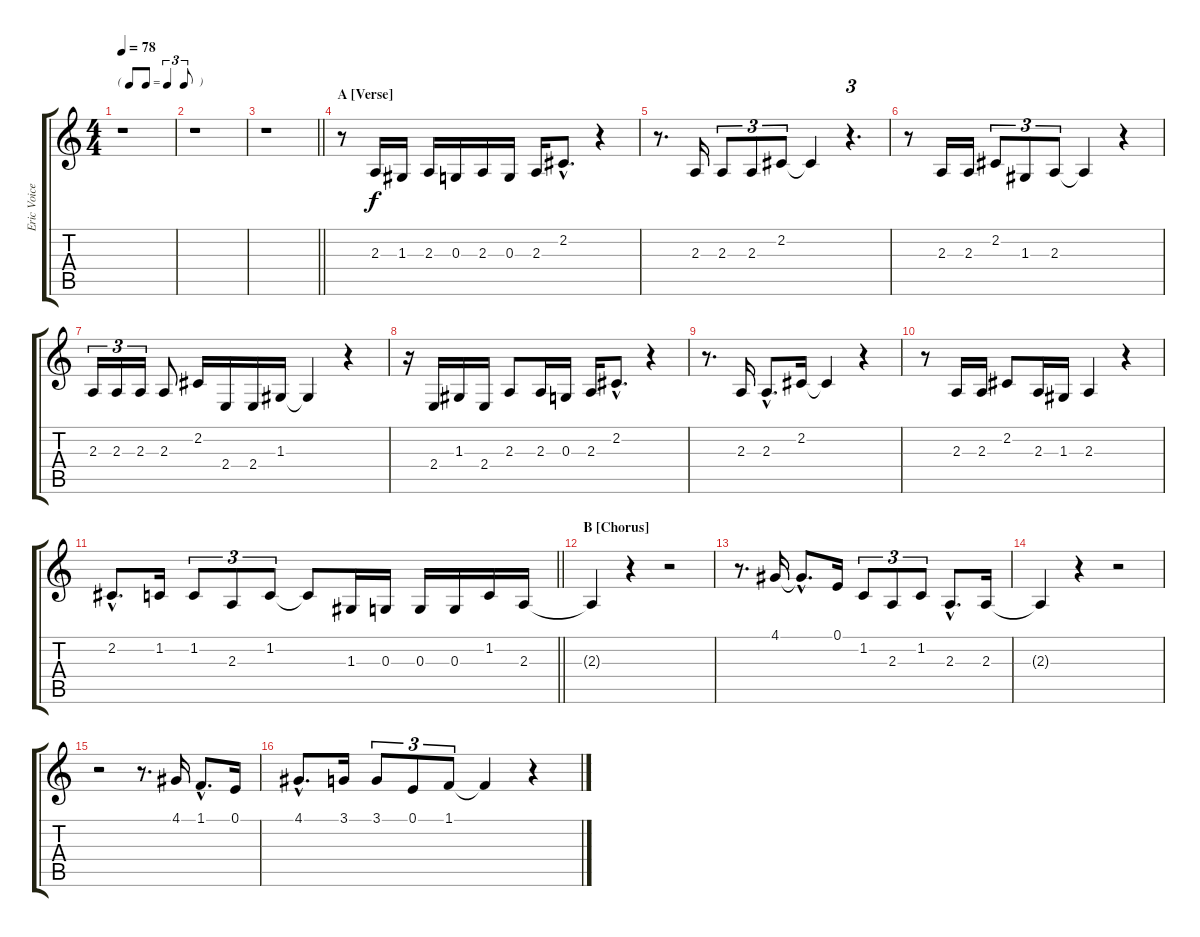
\track ("Eric Voice" "Eric Voice") {instrument oboe}
\staff {score tabs}
\tuning (E4 B3 G3 D3 A2 E2) {hide}
\ts (4 4)
\tf triplet8th
\tempo 78
\clef g2
\ks c
r.1{dy f instrument oboe} |
r.1 |
\barLineRight lightlight
r.1 |
\section ("" "A [Verse]")
r.8 2.3.16 1.3.16 2.3.16 0.3.16 2.3.16 0.3.16 2.3.16 2.2{hac}.8{d} r.4 |
r.8{d} 2.3.16 2.3.8{tu (3 2)} 2.3.8{tu (3 2)} 2.2.8{tu (3 2)} 2.2{t}.4 r.4{d tu (3 2)} |
r.8 2.3.16 2.3.16 2.2.8{tu (3 2)} 1.3.8{tu (3 2)} 2.3.8{tu (3 2)} 2.3{t}.4 r.4 |
2.3.16{tu (3 2)} 2.3.16{tu (3 2)} 2.3.16{tu (3 2)} 2.3.8 2.2.16 2.4.16 2.4.16 1.3.16 1.3{t}.4 r.4 |
r.16 2.4.16 1.3.16 2.4.16 2.3.8 2.3.16 0.3.16 2.3.16 2.2{hac}.8{d} r.4 |
r.8{d} 2.3.16 2.3{hac}.8{d} 2.2.16 2.2{t}.4 r.4 |
r.8 2.3.16 2.3.16 2.2.8 2.3.16 1.3.16 2.3.4 r.4 |
\barLineRight lightlight
2.2{hac}.8{d} 1.2.16 1.2.8{tu (3 2)} 2.3.8{tu (3 2)} 1.2.8{tu (3 2)} 1.2{t}.8 1.3.16 0.3.16 0.3.16 0.3.16 1.2.16 2.3.16 |
\section ("" "B [Chorus]")
2.3{t}.4 r.4 r.2 |
r.8{d} 4.1.16 4.1{hac t}.8{d} 0.1.16 1.2.8{tu (3 2)} 2.3.8{tu (3 2)} 1.2.8{tu (3 2)} 2.3{hac}.8{d} 2.3.16 |
2.3{t}.4 r.4 r.2 |
r.2 r.8{d} 4.1.16 1.1{hac}.8{d} 0.1.16 |
4.1{hac}.8{d} 3.1.16 3.1.8{tu (3 2)} 0.1.8{tu (3 2)} 1.1.8{tu (3 2)} 1.1{t}.4 r.4
